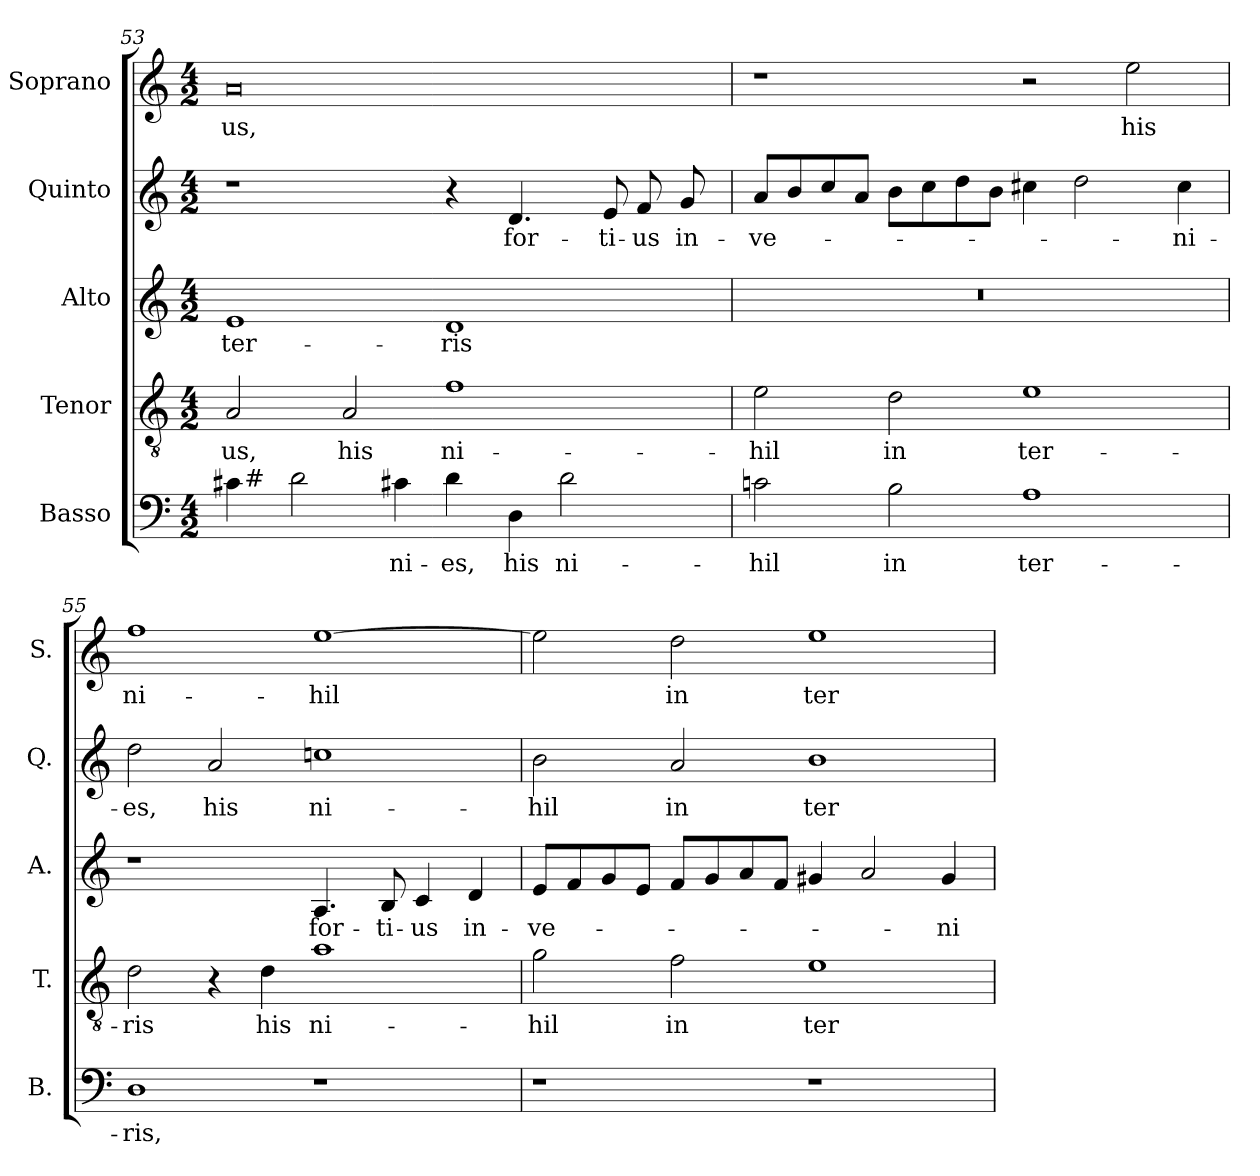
**kern	**text	**kern	**text	**kern	**text	**kern	**text	**kern	**text
*part5	*part5	*part4	*part4	*part3	*part3	*part2	*part2	*part1	*part1
*staff5	*staff5	*staff4	*staff4	*staff3	*staff3	*staff2	*staff2	*staff1	*staff1
*I"Basso	*	*I"Tenor	*	*I"Alto	*	*I"Quinto	*	*I"Soprano	*
*I'B.	*	*I'T.	*	*I'A.	*	*I'Q.	*	*I'S.	*
*clefF4	*	*clefGv2	*	*clefG2	*	*clefG2	*	*clefG2	*
*	*	*ITrd7c12	*	*	*	*	*	*	*
*k[]	*	*k[]	*	*k[]	*	*k[]	*	*k[]	*
*C:	*	*C:	*	*C:	*	*C:	*	*C:	*
*M4/2	*	*M4/2	*	*M4/2	*	*M4/2	*	*M4/2	*
=53	=53	=53	=53	=53	=53	=53	=53	=53	=53
!	!	!	!LO:LY:b:color=#000000	!	!	!	!	!	!
!	!	!	!	!	!LO:LY:b:color=#000000	!	!	!	!
!	!	!	!	!	!	!	!	!	!LO:LY:b:color=#000000
*^	*	*	*	*	*	*	*	*	*
4c#i\	32ryy	.	2AAi/	-us,	1ei	ter-	1r	.	0ai	-us,
.	256ryy	.	.	.	.	.	.	.	.	.
!	!LO:TX:a:t=#	!	!	!	!	!	!	!	!	!
.	1ryy	.	.	.	.	.	.	.	.	.
2di\	.	.	.	.	.	.	.	.	.	.
!	!	!	!	!LO:LY:b:color=#000000	!	!	!	!	!	!
.	.	.	2AAi/	his	.	.	.	.	.	.
!	!	!LO:LY:b:color=#000000	!	!	!	!	!	!	!	!
4c#Xi\	.	-ni-	.	.	.	.	.	.	.	.
!	!	!LO:LY:b:color=#000000	!	!	!	!	!	!	!	!
!	!	!	!	!LO:LY:b:color=#000000	!	!	!	!	!	!
!	!	!	!	!	!	!LO:LY:b:color=#000000	!	!	!	!
4di\	.	-es,	1Fi	ni-	1di	-ris	4r	.	.	.
.	2ryy	.	.	.	.	.	.	.	.	.
!	!	!LO:LY:b:color=#000000	!	!	!	!	!	!	!	!
!	!	!	!	!	!	!	!	!LO:LY:b:color=#000000	!	!
4Di\	.	his	.	.	.	.	4.di/	for-	.	.
!	!	!LO:LY:b:color=#000000	!	!	!	!	!	!	!	!
2di\	.	ni-	.	.	.	.	.	.	.	.
.	4ryy	.	.	.	.	.	.	.	.	.
!	!	!	!	!	!	!	!	!LO:LY:b:color=#000000	!	!
.	.	.	.	.	.	.	8ei/	-ti-	.	.
!	!	!	!	!	!	!	!	!LO:LY:b:color=#000000	!	!
.	.	.	.	.	.	.	8fi/	-us	.	.
.	8ryy	.	.	.	.	.	.	.	.	.
!	!	!	!	!	!	!	!	!LO:LY:b:color=#000000	!	!
.	.	.	.	.	.	.	8gi/	in-	.	.
.	16ryy	.	.	.	.	.	.	.	.	.
.	64..ryy	.	.	.	.	.	.	.	.	.
*v	*v	*	*	*	*	*	*	*	*	*
=54	=54	=54	=54	=54	=54	=54	=54	=54	=54
*^	*	*	*	*	*	*	*	*	*
!	!	!LO:LY:b:color=#000000	!	!	!	!	!	!	!	!
*v	*v	*	*	*	*	*	*	*	*	*
*^	*	*	*	*	*	*	*	*	*
!	!	!	!	!LO:LY:b:color=#000000	!LO:N:vis=1	!	!	!	!	!
*v	*v	*	*	*	*	*	*	*	*	*
*^	*	*	*	*	*	*	*	*	*
!	!	!	!	!	!	!	!	!LO:LY:b:color=#000000	!	!
*v	*v	*	*	*	*	*	*	*	*	*
2cni\	-hil	2Ei\	-hil	0r	.	8ai/L	-ve-	1r	.
.	.	.	.	.	.	8bi/	.	.	.
.	.	.	.	.	.	8cci/	.	.	.
.	.	.	.	.	.	8ai/J	.	.	.
!	!LO:LY:b:color=#000000	!	!	!	!	!	!	!	!
!	!	!	!LO:LY:b:color=#000000	!	!	!	!	!	!
2Bi\	in	2Di\	in	.	.	8bi\L	.	.	.
.	.	.	.	.	.	8cci\	.	.	.
.	.	.	.	.	.	8ddi\	.	.	.
.	.	.	.	.	.	8bi\J	.	.	.
!	!LO:LY:b:color=#000000	!	!	!	!	!	!	!	!
!	!	!	!LO:LY:b:color=#000000	!	!	!	!	!	!
1Ai	ter-	1Ei	ter-	.	.	4cc#Xi\	.	2r	.
.	.	.	.	.	.	2ddi\	.	.	.
!	!	!	!	!	!	!	!	!	!LO:LY:b:color=#000000
.	.	.	.	.	.	.	.	2eei\	his
!	!	!	!	!	!	!	!LO:LY:b:color=#000000	!	!
.	.	.	.	.	.	4cc#i\	-ni-	.	.
!!LO:PB:g=z
=55	=55	=55	=55	=55	=55	=55	=55	=55	=55
!	!LO:LY:b:color=#000000	!	!	!	!	!	!	!	!
!	!	!	!LO:LY:b:color=#000000	!	!	!	!	!	!
!	!	!	!	!	!	!	!LO:LY:b:color=#000000	!	!
!	!	!	!	!	!	!	!	!	!LO:LY:b:color=#000000
1Di	-ris,	2Di\	-ris	1r	.	2ddi\	-es,	1ffi	ni-
!	!	!	!	!	!	!	!LO:LY:b:color=#000000	!	!
.	.	4r	.	.	.	2ai/	his	.	.
!	!	!	!LO:LY:b:color=#000000	!	!	!	!	!	!
.	.	4Di\	his	.	.	.	.	.	.
!	!	!	!LO:LY:b:color=#000000	!	!	!	!	!	!
!	!	!	!	!	!LO:LY:b:color=#000000	!	!	!	!
!	!	!	!	!	!	!	!LO:LY:b:color=#000000	!	!
!	!	!	!	!	!	!	!	!	!LO:LY:b:color=#000000
1r	.	1Ai	ni-	4.Ai/	for-	1ccni	ni-	[1eei	-hil
!	!	!	!	!	!LO:LY:b:color=#000000	!	!	!	!
.	.	.	.	8Bi/	-ti-	.	.	.	.
!	!	!	!	!	!LO:LY:b:color=#000000	!	!	!	!
.	.	.	.	4ci/	-us	.	.	.	.
!	!	!	!	!	!LO:LY:b:color=#000000	!	!	!	!
.	.	.	.	4di/	in-	.	.	.	.
=56	=56	=56	=56	=56	=56	=56	=56	=56	=56
!	!	!	!LO:LY:b:color=#000000	!	!	!	!	!	!
!	!	!	!	!	!LO:LY:b:color=#000000	!	!	!	!
!	!	!	!	!	!	!	!LO:LY:b:color=#000000	!	!
1r	.	2Gi\	-hil	8ei/L	-ve-	2bi\	-hil	2eei\]	.
.	.	.	.	8fi/	.	.	.	.	.
.	.	.	.	8gi/	.	.	.	.	.
.	.	.	.	8ei/J	.	.	.	.	.
!	!	!	!LO:LY:b:color=#000000	!	!	!	!	!	!
!	!	!	!	!	!	!	!LO:LY:b:color=#000000	!	!
!	!	!	!	!	!	!	!	!	!LO:LY:b:color=#000000
.	.	2Fi\	in	8fi/L	.	2ai/	in	2ddi\	in
.	.	.	.	8gi/	.	.	.	.	.
.	.	.	.	8ai/	.	.	.	.	.
.	.	.	.	8fi/J	.	.	.	.	.
!	!	!	!LO:LY:b:color=#000000	!	!	!	!	!	!
!	!	!	!	!	!	!	!LO:LY:b:color=#000000	!	!
!	!	!	!	!	!	!	!	!	!LO:LY:b:color=#000000
1r	.	1Ei	ter-	4g#Xi/	.	1bi	ter-	1eei	ter-
.	.	.	.	2ai/	.	.	.	.	.
!	!	!	!	!	!LO:LY:b:color=#000000	!	!	!	!
.	.	.	.	4g#i/	-ni-	.	.	.	.
=	=	=	=	=	=	=	=	=	=
*-	*-	*-	*-	*-	*-	*-	*-	*-	*-
